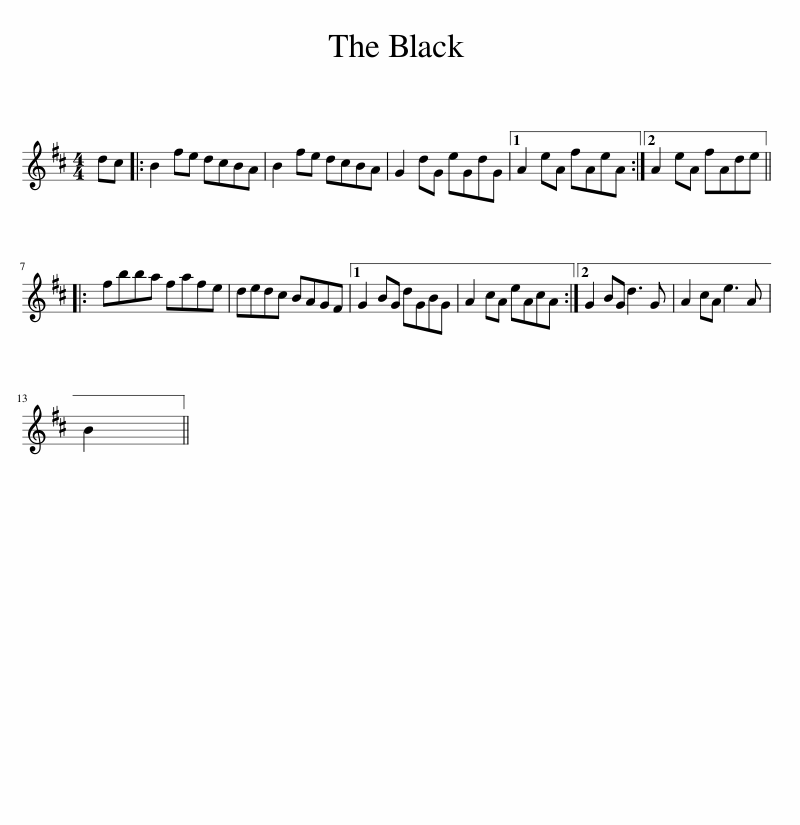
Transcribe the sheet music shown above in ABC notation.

X:1
L:1/8
M:4/4
I:linebreak $
K:Bmin
V:1 treble
V:1
 dc |: B2 fe dcBA | B2 fe dcBA | G2 dG eGdG |1 A2 eA fAeA :|2 %5
 A2 eA fAde |:$ fbba fafe | dedc BAGF |1 G2 BG dGBG | A2 cA eAcA :|2 %10
 G2 BG d3 G | A2 cA e3 A |$ B2 || %13
